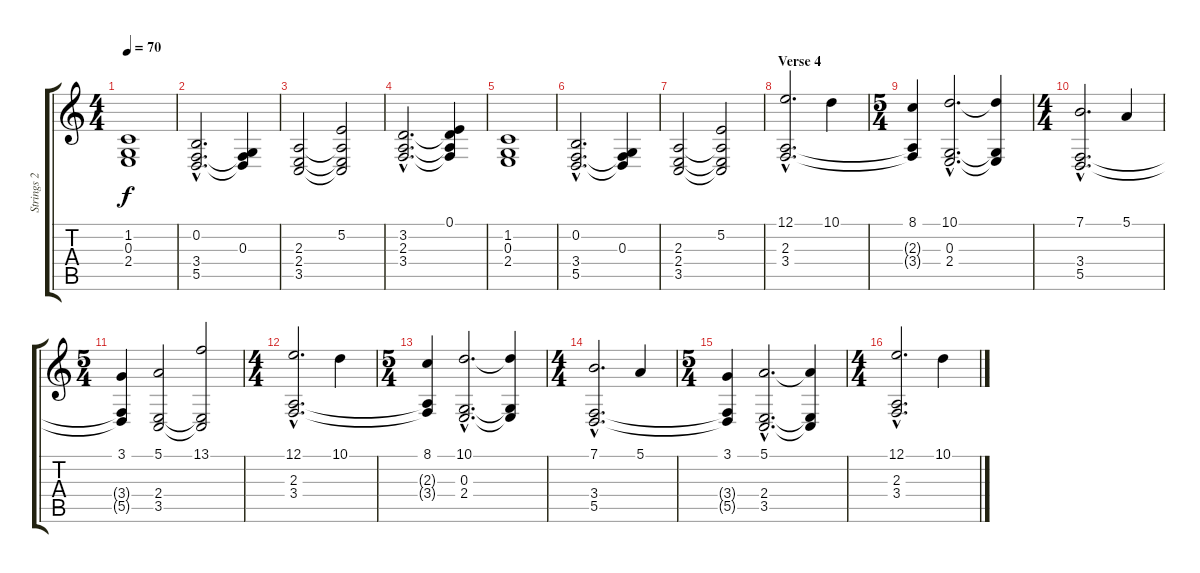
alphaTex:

\track ("Strings 2" "Strings 2") {instrument stringensemble2}
\staff {score tabs}
\tuning (E4 B3 G3 D3 A2 E2) {hide}
\ts (4 4)
\tempo 70
\clef g2
\ks c
(1.2 0.3 2.4).1{dy f} |
(0.2{hac} 3.4{hac} 5.5{hac}).2{d} (0.3 3.4{t} 5.5{t}).4 |
(2.3 2.4 3.5).2 (5.2 2.3{t} 2.4{t} 3.5{t}).2 |
(3.2{hac} 2.3{hac} 3.4{hac}).2{d} (0.1 3.2{t} 2.3{t} 3.4{t}).4 |
(1.2 0.3 2.4).1 |
(0.2{hac} 3.4{hac} 5.5{hac}).2{d} (0.3 3.4{t} 5.5{t}).4 |
(2.3 2.4 3.5).2 (5.2 2.3{t} 2.4{t} 3.5{t}).2 |
\section ("" "Verse 4")
(12.1{hac} 2.3{hac} 3.4{hac}).2{d} 10.1.4 |
\ts (5 4)
(8.1 2.3{t} 3.4{t}).4 (10.1{hac} 0.3{hac} 2.4{hac}).2{d} (10.1{t} 0.3{t} 2.4{t}).4 |
\ts (4 4)
(7.1{hac} 3.4{hac} 5.5{hac}).2{d} 5.1.4 |
\ts (5 4)
(3.1 3.4{t} 5.5{t}).4 (5.1 2.4 3.5).2 (13.1 2.4{t} 3.5{t}).2 |
\ts (4 4)
(12.1{hac} 2.3{hac} 3.4{hac}).2{d} 10.1.4 |
\ts (5 4)
(8.1 2.3{t} 3.4{t}).4 (10.1{hac} 0.3{hac} 2.4{hac}).2{d} (10.1{t} 0.3{t} 2.4{t}).4 |
\ts (4 4)
(7.1{hac} 3.4{hac} 5.5{hac}).2{d} 5.1.4 |
\ts (5 4)
(3.1 3.4{t} 5.5{t}).4 (5.1{hac} 2.4{hac} 3.5{hac}).2{d} (5.1{t} 2.4{t} 3.5{t}).4 |
\ts (4 4)
(12.1{hac} 2.3{hac} 3.4{hac}).2{d} 10.1.4
